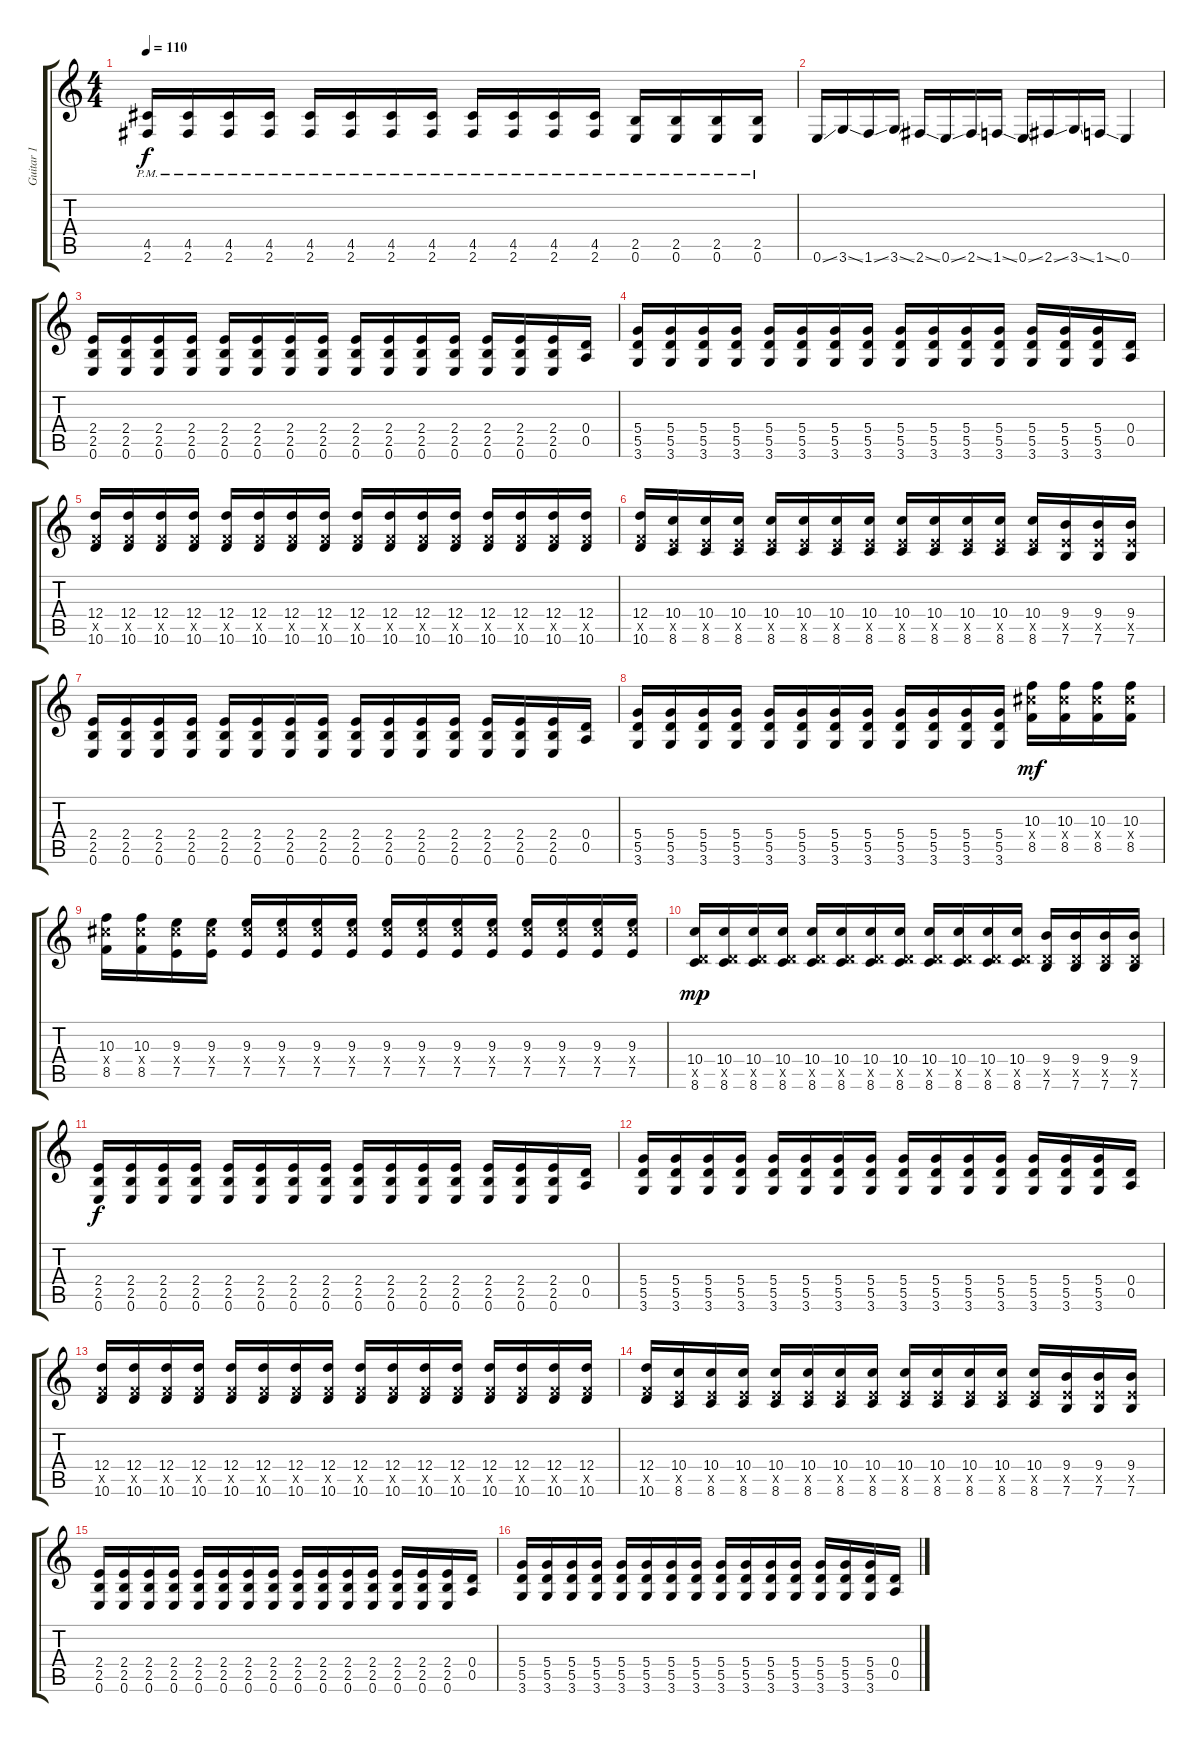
\track ("Guitar 1" "Guitar 1") {instrument distortionguitar}
\staff {score tabs}
\tuning (E4 B3 G3 D3 A2 E2) {hide}
\ts (4 4)
\tempo 110
\clef g2
\ks c
(4.5{pm} 2.6{pm}).16{dy f} (4.5{pm} 2.6{pm}).16 (4.5{pm} 2.6{pm}).16 (4.5{pm} 2.6{pm}).16 (4.5{pm} 2.6{pm}).16 (4.5{pm} 2.6{pm}).16 (4.5{pm} 2.6{pm}).16 (4.5{pm} 2.6{pm}).16 (4.5{pm} 2.6{pm}).16 (4.5{pm} 2.6{pm}).16 (4.5{pm} 2.6{pm}).16 (4.5{pm} 2.6{pm}).16 (2.5{pm} 0.6{pm}).16 (2.5{pm} 0.6{pm}).16 (2.5{pm} 0.6{pm}).16 (2.5{pm} 0.6{pm}).16 |
0.6{ss}.16 3.6{ss}.16 1.6{ss}.16 3.6{ss}.16 2.6{ss}.16 0.6{ss}.16 2.6{ss}.16 1.6{ss}.16 0.6{ss}.16 2.6{ss}.16 3.6{ss}.16 1.6{ss}.16 0.6.4 |
(2.4 2.5 0.6).16 (2.4 2.5 0.6).16 (2.4 2.5 0.6).16 (2.4 2.5 0.6).16 (2.4 2.5 0.6).16 (2.4 2.5 0.6).16 (2.4 2.5 0.6).16 (2.4 2.5 0.6).16 (2.4 2.5 0.6).16 (2.4 2.5 0.6).16 (2.4 2.5 0.6).16 (2.4 2.5 0.6).16 (2.4 2.5 0.6).16 (2.4 2.5 0.6).16 (2.4 2.5 0.6).16 (0.4 0.5).16 |
(5.4 5.5 3.6).16 (5.4 5.5 3.6).16 (5.4 5.5 3.6).16 (5.4 5.5 3.6).16 (5.4 5.5 3.6).16 (5.4 5.5 3.6).16 (5.4 5.5 3.6).16 (5.4 5.5 3.6).16 (5.4 5.5 3.6).16 (5.4 5.5 3.6).16 (5.4 5.5 3.6).16 (5.4 5.5 3.6).16 (5.4 5.5 3.6).16 (5.4 5.5 3.6).16 (5.4 5.5 3.6).16 (0.4 0.5).16 |
(12.4 8.5{x} 10.6).16 (12.4 8.5{x} 10.6).16 (12.4 8.5{x} 10.6).16 (12.4 8.5{x} 10.6).16 (12.4 8.5{x} 10.6).16 (12.4 8.5{x} 10.6).16 (12.4 8.5{x} 10.6).16 (12.4 8.5{x} 10.6).16 (12.4 8.5{x} 10.6).16 (12.4 8.5{x} 10.6).16 (12.4 8.5{x} 10.6).16 (12.4 8.5{x} 10.6).16 (12.4 8.5{x} 10.6).16 (12.4 8.5{x} 10.6).16 (12.4 8.5{x} 10.6).16 (12.4 8.5{x} 10.6).16 |
(12.4 8.5{x} 10.6).16 (10.4 7.5{x} 8.6).16 (10.4 7.5{x} 8.6).16 (10.4 7.5{x} 8.6).16 (10.4 7.5{x} 8.6).16 (10.4 7.5{x} 8.6).16 (10.4 7.5{x} 8.6).16 (10.4 7.5{x} 8.6).16 (10.4 7.5{x} 8.6).16 (10.4 7.5{x} 8.6).16 (10.4 7.5{x} 8.6).16 (10.4 7.5{x} 8.6).16 (10.4 7.5{x} 8.6).16 (9.4 7.5{x} 7.6).16 (9.4 7.5{x} 7.6).16 (9.4 7.5{x} 7.6).16 |
(2.4 2.5 0.6).16 (2.4 2.5 0.6).16 (2.4 2.5 0.6).16 (2.4 2.5 0.6).16 (2.4 2.5 0.6).16 (2.4 2.5 0.6).16 (2.4 2.5 0.6).16 (2.4 2.5 0.6).16 (2.4 2.5 0.6).16 (2.4 2.5 0.6).16 (2.4 2.5 0.6).16 (2.4 2.5 0.6).16 (2.4 2.5 0.6).16 (2.4 2.5 0.6).16 (2.4 2.5 0.6).16 (0.4 0.5).16 |
(5.4 5.5 3.6).16 (5.4 5.5 3.6).16 (5.4 5.5 3.6).16 (5.4 5.5 3.6).16 (5.4 5.5 3.6).16 (5.4 5.5 3.6).16 (5.4 5.5 3.6).16 (5.4 5.5 3.6).16 (5.4 5.5 3.6).16 (5.4 5.5 3.6).16 (5.4 5.5 3.6).16 (5.4 5.5 3.6).16 (10.3 11.4{x} 8.5).16{dy mf} (10.3 11.4{x} 8.5).16 (10.3 11.4{x} 8.5).16 (10.3 11.4{x} 8.5).16 |
(10.3 11.4{x} 8.5).16 (10.3 11.4{x} 8.5).16 (9.3 11.4{x} 7.5).16 (9.3 11.4{x} 7.5).16 (9.3 11.4{x} 7.5).16 (9.3 11.4{x} 7.5).16 (9.3 11.4{x} 7.5).16 (9.3 11.4{x} 7.5).16 (9.3 11.4{x} 7.5).16 (9.3 11.4{x} 7.5).16 (9.3 11.4{x} 7.5).16 (9.3 11.4{x} 7.5).16 (9.3 11.4{x} 7.5).16 (9.3 11.4{x} 7.5).16 (9.3 11.4{x} 7.5).16 (9.3 11.4{x} 7.5).16 |
(10.4 5.5{x} 8.6).16{dy mp} (10.4 5.5{x} 8.6).16 (10.4 5.5{x} 8.6).16 (10.4 5.5{x} 8.6).16 (10.4 5.5{x} 8.6).16 (10.4 5.5{x} 8.6).16 (10.4 5.5{x} 8.6).16 (10.4 5.5{x} 8.6).16 (10.4 5.5{x} 8.6).16 (10.4 5.5{x} 8.6).16 (10.4 5.5{x} 8.6).16 (10.4 5.5{x} 8.6).16 (9.4 5.5{x} 7.6).16 (9.4 5.5{x} 7.6).16 (9.4 5.5{x} 7.6).16 (9.4 5.5{x} 7.6).16 |
(2.4 2.5 0.6).16{dy f} (2.4 2.5 0.6).16 (2.4 2.5 0.6).16 (2.4 2.5 0.6).16 (2.4 2.5 0.6).16 (2.4 2.5 0.6).16 (2.4 2.5 0.6).16 (2.4 2.5 0.6).16 (2.4 2.5 0.6).16 (2.4 2.5 0.6).16 (2.4 2.5 0.6).16 (2.4 2.5 0.6).16 (2.4 2.5 0.6).16 (2.4 2.5 0.6).16 (2.4 2.5 0.6).16 (0.4 0.5).16 |
(5.4 5.5 3.6).16 (5.4 5.5 3.6).16 (5.4 5.5 3.6).16 (5.4 5.5 3.6).16 (5.4 5.5 3.6).16 (5.4 5.5 3.6).16 (5.4 5.5 3.6).16 (5.4 5.5 3.6).16 (5.4 5.5 3.6).16 (5.4 5.5 3.6).16 (5.4 5.5 3.6).16 (5.4 5.5 3.6).16 (5.4 5.5 3.6).16 (5.4 5.5 3.6).16 (5.4 5.5 3.6).16 (0.4 0.5).16 |
(12.4 8.5{x} 10.6).16 (12.4 8.5{x} 10.6).16 (12.4 8.5{x} 10.6).16 (12.4 8.5{x} 10.6).16 (12.4 8.5{x} 10.6).16 (12.4 8.5{x} 10.6).16 (12.4 8.5{x} 10.6).16 (12.4 8.5{x} 10.6).16 (12.4 8.5{x} 10.6).16 (12.4 8.5{x} 10.6).16 (12.4 8.5{x} 10.6).16 (12.4 8.5{x} 10.6).16 (12.4 8.5{x} 10.6).16 (12.4 8.5{x} 10.6).16 (12.4 8.5{x} 10.6).16 (12.4 8.5{x} 10.6).16 |
(12.4 8.5{x} 10.6).16 (10.4 7.5{x} 8.6).16 (10.4 7.5{x} 8.6).16 (10.4 7.5{x} 8.6).16 (10.4 7.5{x} 8.6).16 (10.4 7.5{x} 8.6).16 (10.4 7.5{x} 8.6).16 (10.4 7.5{x} 8.6).16 (10.4 7.5{x} 8.6).16 (10.4 7.5{x} 8.6).16 (10.4 7.5{x} 8.6).16 (10.4 7.5{x} 8.6).16 (10.4 7.5{x} 8.6).16 (9.4 7.5{x} 7.6).16 (9.4 7.5{x} 7.6).16 (9.4 7.5{x} 7.6).16 |
(2.4 2.5 0.6).16 (2.4 2.5 0.6).16 (2.4 2.5 0.6).16 (2.4 2.5 0.6).16 (2.4 2.5 0.6).16 (2.4 2.5 0.6).16 (2.4 2.5 0.6).16 (2.4 2.5 0.6).16 (2.4 2.5 0.6).16 (2.4 2.5 0.6).16 (2.4 2.5 0.6).16 (2.4 2.5 0.6).16 (2.4 2.5 0.6).16 (2.4 2.5 0.6).16 (2.4 2.5 0.6).16 (0.4 0.5).16 |
(5.4 5.5 3.6).16 (5.4 5.5 3.6).16 (5.4 5.5 3.6).16 (5.4 5.5 3.6).16 (5.4 5.5 3.6).16 (5.4 5.5 3.6).16 (5.4 5.5 3.6).16 (5.4 5.5 3.6).16 (5.4 5.5 3.6).16 (5.4 5.5 3.6).16 (5.4 5.5 3.6).16 (5.4 5.5 3.6).16 (5.4 5.5 3.6).16 (5.4 5.5 3.6).16 (5.4 5.5 3.6).16 (0.4 0.5).16
